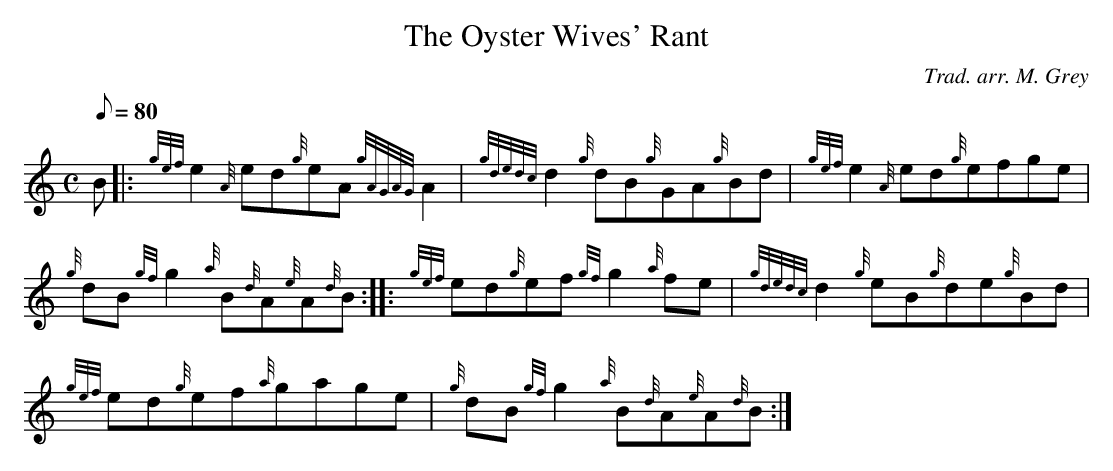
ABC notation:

X:1
T:The Oyster Wives' Rant
M:C
L:1/8
Q:80
C:Trad. arr. M. Grey
K:HP
B |: \
{gef}e2{A}ed{g}eA{gAGAG}A2 | \
{gdedc}d2{g}dB{g}GA{g}Bd | \
{gef}e2{A}ed{g}efge |
{g}dB{gf}g2{a}B{d}A{e}A{d}B :: \
{gef}ed{g}ef{gf}g2{a}fe | \
{gdedc}d2{g}eB{g}de{g}Bd |
{gef}ed{g}ef{a}gage | \
{g}dB{gf}g2{a}B{d}A{e}A{d}B :|
